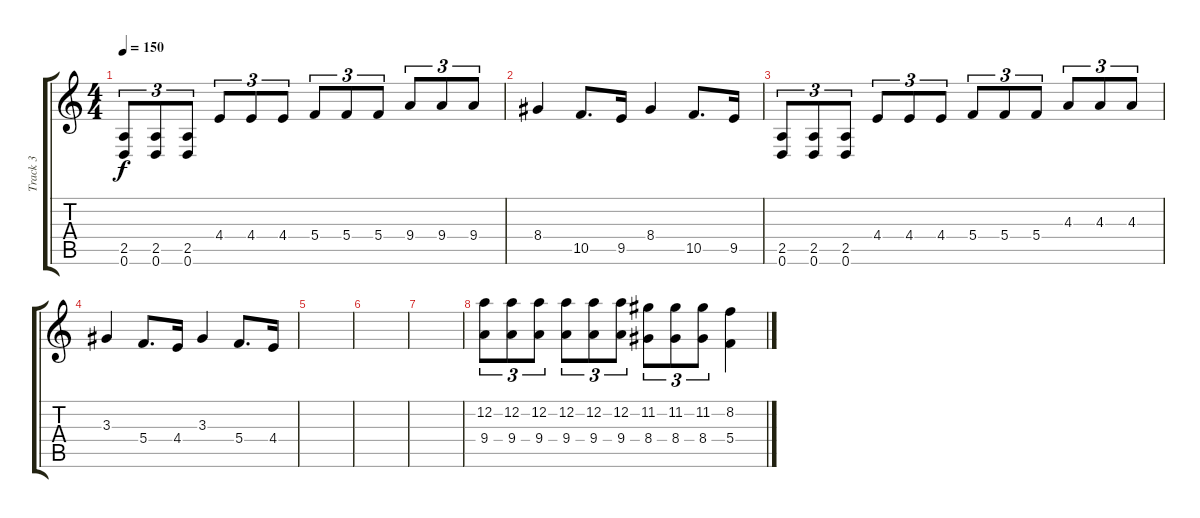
\track ("Track 3" "Track 3") {instrument distortionguitar}
\staff {score tabs}
\tuning (D4 A3 F3 C3 G2 D2) {hide}
\ts (4 4)
\tempo 150
\clef g2
\ks c
(2.5 0.6).8{tu (3 2) dy f} (2.5 0.6).8{tu (3 2)} (2.5 0.6).8{tu (3 2)} 4.4.8{tu (3 2)} 4.4.8{tu (3 2)} 4.4.8{tu (3 2)} 5.4.8{tu (3 2)} 5.4.8{tu (3 2)} 5.4.8{tu (3 2)} 9.4.8{tu (3 2)} 9.4.8{tu (3 2)} 9.4.8{tu (3 2)} |
8.4.4 10.5.8{d} 9.5.16 8.4.4 10.5.8{d} 9.5.16 |
(2.5 0.6).8{tu (3 2)} (2.5 0.6).8{tu (3 2)} (2.5 0.6).8{tu (3 2)} 4.4.8{tu (3 2)} 4.4.8{tu (3 2)} 4.4.8{tu (3 2)} 5.4.8{tu (3 2)} 5.4.8{tu (3 2)} 5.4.8{tu (3 2)} 4.3.8{tu (3 2)} 4.3.8{tu (3 2)} 4.3.8{tu (3 2)} |
3.3.4 5.4.8{d} 4.4.16 3.3.4 5.4.8{d} 4.4.16 |
|
|
|
(12.2 9.4).8{tu (3 2)} (12.2 9.4).8{tu (3 2)} (12.2 9.4).8{tu (3 2)} (12.2 9.4).8{tu (3 2)} (12.2 9.4).8{tu (3 2)} (12.2 9.4).8{tu (3 2)} (11.2 8.4).8{tu (3 2)} (11.2 8.4).8{tu (3 2)} (11.2 8.4).8{tu (3 2)} (8.2 5.4).4
